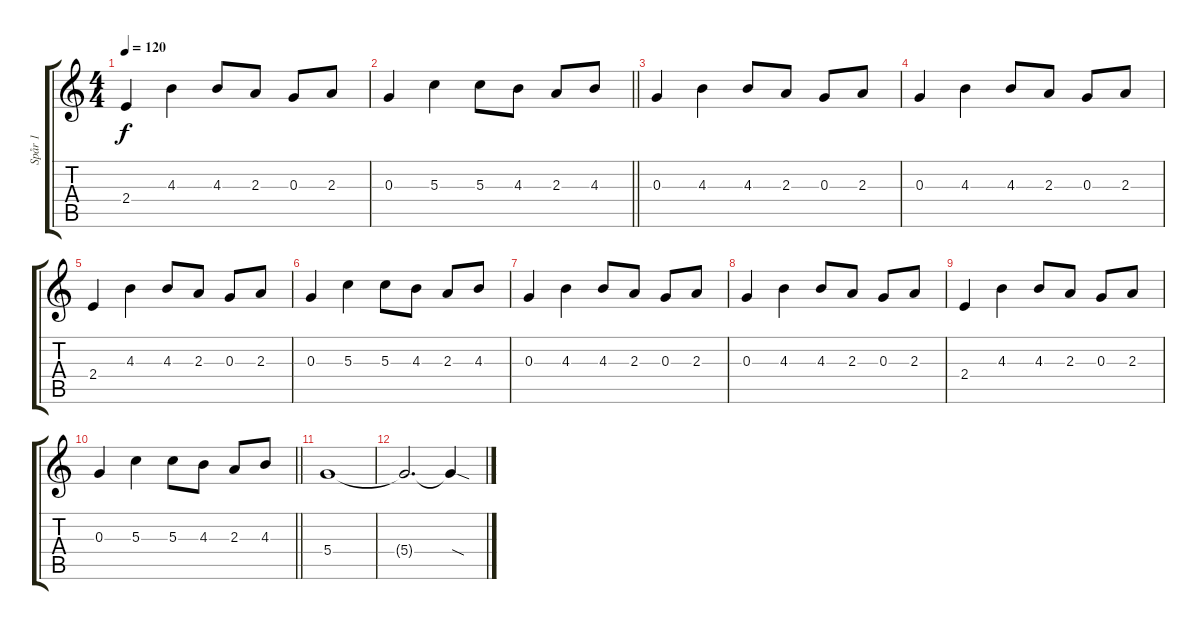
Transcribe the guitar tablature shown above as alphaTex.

\track ("Spår 1" "Spår 1") {instrument acousticguitarsteel}
\staff {score tabs}
\tuning (E4 B3 G3 D3 A2 E2) {hide}
\ts (4 4)
\tempo 120
\clef g2
\ks c
2.4.4{dy f} 4.3.4 4.3.8 2.3.8 0.3.8 2.3.8 |
\barLineRight lightlight
0.3.4 5.3.4 5.3.8 4.3.8 2.3.8 4.3.8 |
0.3.4 4.3.4 4.3.8 2.3.8 0.3.8 2.3.8 |
0.3.4 4.3.4 4.3.8 2.3.8 0.3.8 2.3.8 |
2.4.4 4.3.4 4.3.8 2.3.8 0.3.8 2.3.8 |
0.3.4 5.3.4 5.3.8 4.3.8 2.3.8 4.3.8 |
0.3.4 4.3.4 4.3.8 2.3.8 0.3.8 2.3.8 |
0.3.4 4.3.4 4.3.8 2.3.8 0.3.8 2.3.8 |
2.4.4 4.3.4 4.3.8 2.3.8 0.3.8 2.3.8 |
\barLineRight lightlight
0.3.4 5.3.4 5.3.8 4.3.8 2.3.8 4.3.8 |
5.4.1 |
5.4{t}.2{d} 5.4{sod t}.4
